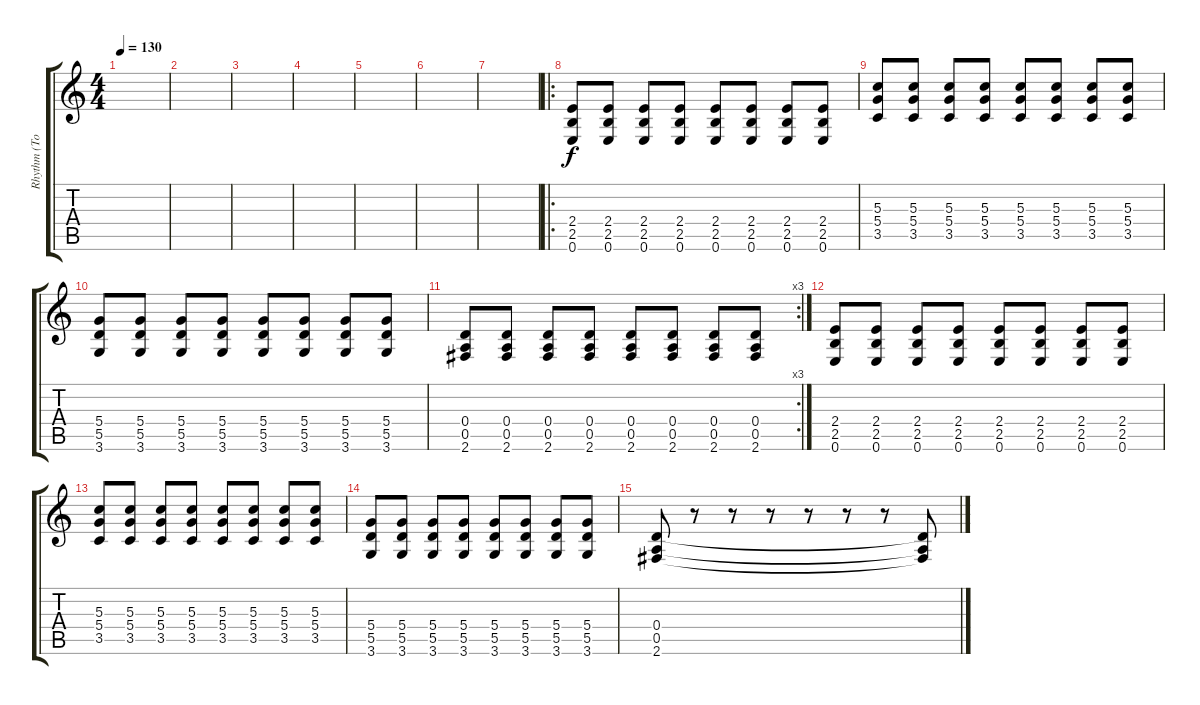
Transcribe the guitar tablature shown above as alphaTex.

\track ("Rhythm (Tom)" "Rhythm (To") {instrument overdrivenguitar}
\staff {score tabs}
\tuning (E4 B3 G3 D3 A2 E2) {hide}
\ts (4 4)
\tempo 130
\clef g2
\ks c
|
|
|
|
|
|
|
\ro
(2.4 2.5 0.6).8 (2.4 2.5 0.6).8 (2.4 2.5 0.6).8 (2.4 2.5 0.6).8 (2.4 2.5 0.6).8 (2.4 2.5 0.6).8 (2.4 2.5 0.6).8 (2.4 2.5 0.6).8 |
(5.3 5.4 3.5).8 (5.3 5.4 3.5).8 (5.3 5.4 3.5).8 (5.3 5.4 3.5).8 (5.3 5.4 3.5).8 (5.3 5.4 3.5).8 (5.3 5.4 3.5).8 (5.3 5.4 3.5).8 |
(5.4 5.5 3.6).8 (5.4 5.5 3.6).8 (5.4 5.5 3.6).8 (5.4 5.5 3.6).8 (5.4 5.5 3.6).8 (5.4 5.5 3.6).8 (5.4 5.5 3.6).8 (5.4 5.5 3.6).8 |
\rc 3
(0.4 0.5 2.6).8 (0.4 0.5 2.6).8 (0.4 0.5 2.6).8 (0.4 0.5 2.6).8 (0.4 0.5 2.6).8 (0.4 0.5 2.6).8 (0.4 0.5 2.6).8 (0.4 0.5 2.6).8 |
(2.4 2.5 0.6).8 (2.4 2.5 0.6).8 (2.4 2.5 0.6).8 (2.4 2.5 0.6).8 (2.4 2.5 0.6).8 (2.4 2.5 0.6).8 (2.4 2.5 0.6).8 (2.4 2.5 0.6).8 |
(5.3 5.4 3.5).8 (5.3 5.4 3.5).8 (5.3 5.4 3.5).8 (5.3 5.4 3.5).8 (5.3 5.4 3.5).8 (5.3 5.4 3.5).8 (5.3 5.4 3.5).8 (5.3 5.4 3.5).8 |
(5.4 5.5 3.6).8 (5.4 5.5 3.6).8 (5.4 5.5 3.6).8 (5.4 5.5 3.6).8 (5.4 5.5 3.6).8 (5.4 5.5 3.6).8 (5.4 5.5 3.6).8 (5.4 5.5 3.6).8 |
(0.4 0.5 2.6).8 r.8 r.8 r.8 r.8 r.8 r.8 (0.4{t} 0.5{t} 2.6{t}).8
